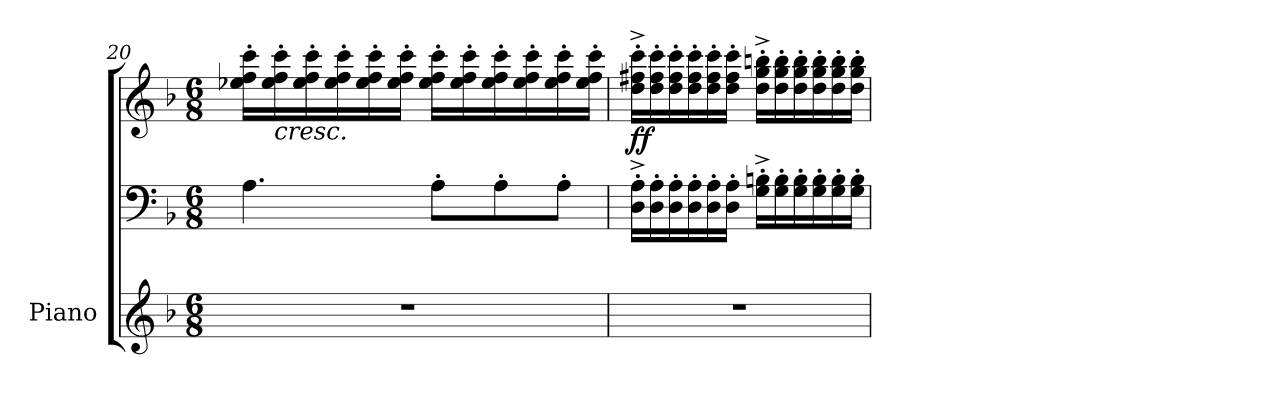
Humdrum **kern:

**kern	**kern	**kern	**dynam
*part1	*part1	*part1	*part1
*staff3	*staff2	*staff1	*staff1/2/3
*I"Piano	*	*	*
*I'Pno	*	*	*
*clefG2	*clefF4	*clefG2	*
*k[b-]	*k[b-]	*k[b-]	*
*M6/8	*M6/8	*M6/8	*
=20	=20	=20	=20
2.r	4.A\	16ee-X\' 16ff\' 16ccc\'LL	.
!	!	!LO:TX:b:i:t=cresc.	!
.	.	16ee-\' 16ff\' 16ccc\'	.
.	.	16ee-\' 16ff\' 16ccc\'	.
.	.	16ee-\' 16ff\' 16ccc\'	.
.	.	16ee-\' 16ff\' 16ccc\'	.
.	.	16ee-\' 16ff\' 16ccc\'JJ	.
.	8A'\L	16ee-\' 16ff\' 16ccc\'LL	.
.	.	16ee-\' 16ff\' 16ccc\'	.
.	8A'\	16ee-\' 16ff\' 16ccc\'	.
.	.	16ee-\' 16ff\' 16ccc\'	.
.	8A'\J	16ee-\' 16ff\' 16ccc\'	.
.	.	16ee-\' 16ff\' 16ccc\'JJ	.
!!LO:LB:g=z
=21	=21	=21	=21
!	!	!	!LO:DY:b
2.r	16D\'^ 16A\'^LL	16dd\'^< 16ff#X\'^< 16ccc\'^<LL	ff
.	16D\' 16A\'	16dd\' 16ff#\' 16ccc\'	.
.	16D\' 16A\'	16dd\' 16ff#\' 16ccc\'	.
.	16D\' 16A\'	16dd\' 16ff#\' 16ccc\'	.
.	16D\' 16A\'	16dd\' 16ff#\' 16ccc\'	.
.	16D\' 16A\'JJ	16dd\' 16ff#\' 16ccc\'JJ	.
.	16G\'^ 16Bn\'^LL	16dd\'^< 16gg\'^< 16bbn\'^<LL	.
.	16G\' 16B\'	16dd\' 16gg\' 16bb\'	.
.	16G\' 16B\'	16dd\' 16gg\' 16bb\'	.
.	16G\' 16B\'	16dd\' 16gg\' 16bb\'	.
.	16G\' 16B\'	16dd\' 16gg\' 16bb\'	.
.	16G\' 16B\'JJ	16dd\' 16gg\' 16bb\'JJ	.
=	=	=	=
*-	*-	*-	*-
